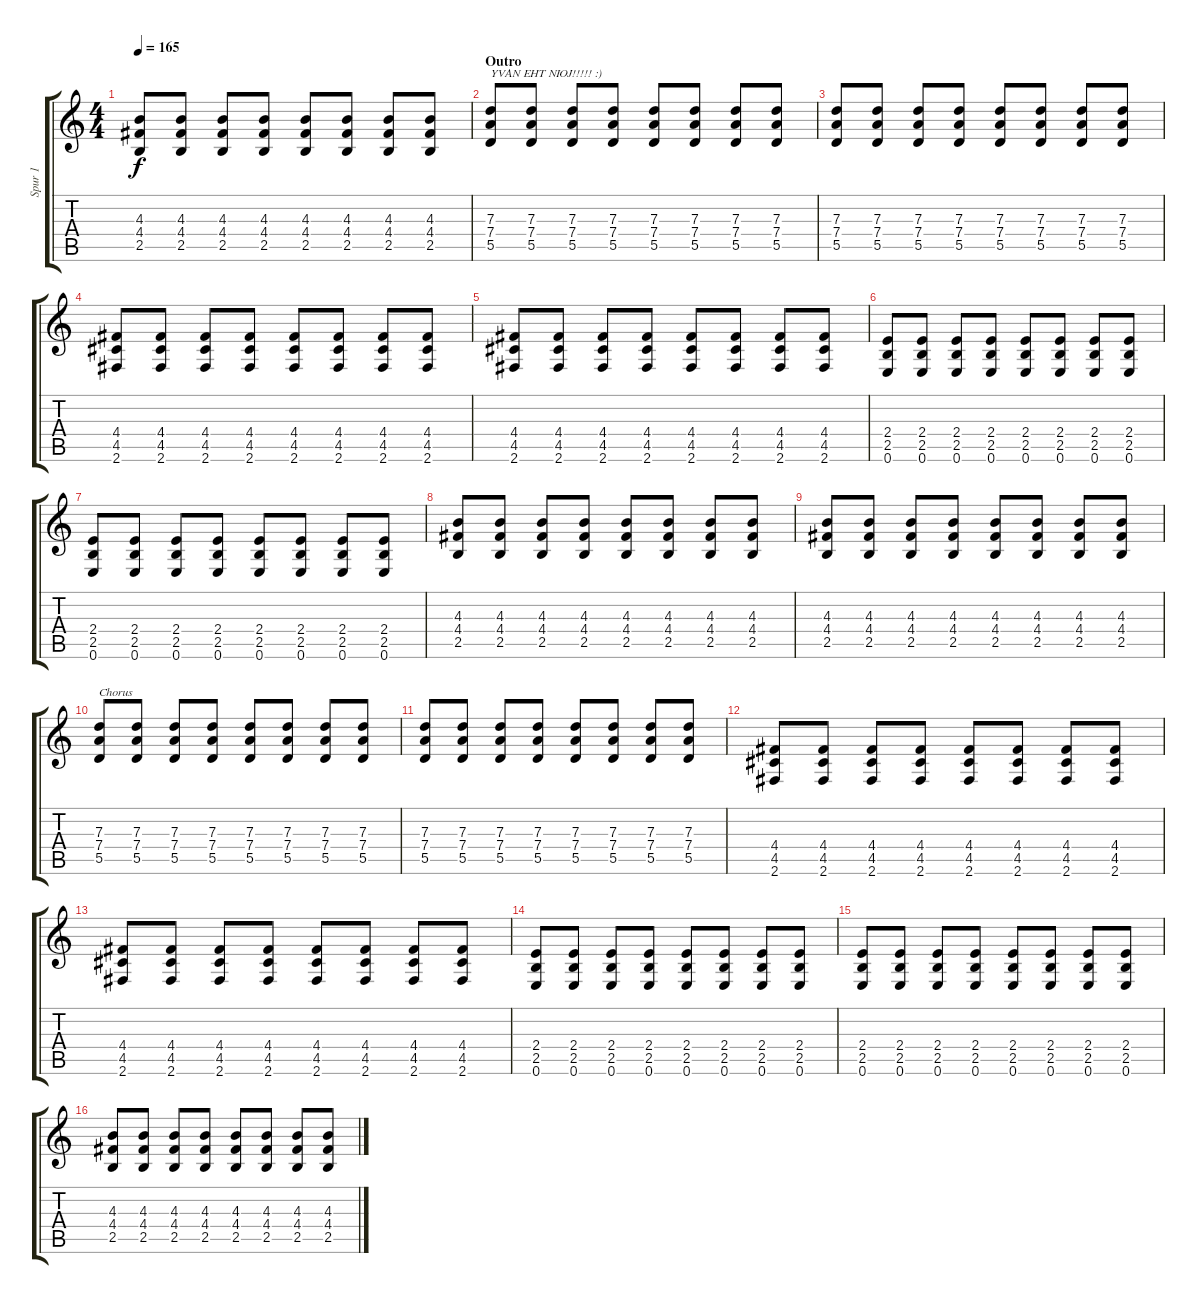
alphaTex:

\track ("Spur 1" "Spur 1") {instrument distortionguitar}
\staff {score tabs}
\tuning (E4 B3 G3 D3 A2 E2) {hide}
\ts (4 4)
\tempo 165
\clef g2
\ks c
(4.3 4.4 2.5).8{dy f} (4.3 4.4 2.5).8 (4.3 4.4 2.5).8 (4.3 4.4 2.5).8 (4.3 4.4 2.5).8 (4.3 4.4 2.5).8 (4.3 4.4 2.5).8 (4.3 4.4 2.5).8 |
\section ("" "Outro")
(7.3 7.4 5.5).8{txt "YVAN EHT NIOJ!!!!! :)"} (7.3 7.4 5.5).8 (7.3 7.4 5.5).8 (7.3 7.4 5.5).8 (7.3 7.4 5.5).8 (7.3 7.4 5.5).8 (7.3 7.4 5.5).8 (7.3 7.4 5.5).8 |
(7.3 7.4 5.5).8 (7.3 7.4 5.5).8 (7.3 7.4 5.5).8 (7.3 7.4 5.5).8 (7.3 7.4 5.5).8 (7.3 7.4 5.5).8 (7.3 7.4 5.5).8 (7.3 7.4 5.5).8 |
(4.4 4.5 2.6).8 (4.4 4.5 2.6).8 (4.4 4.5 2.6).8 (4.4 4.5 2.6).8 (4.4 4.5 2.6).8 (4.4 4.5 2.6).8 (4.4 4.5 2.6).8 (4.4 4.5 2.6).8 |
(4.4 4.5 2.6).8 (4.4 4.5 2.6).8 (4.4 4.5 2.6).8 (4.4 4.5 2.6).8 (4.4 4.5 2.6).8 (4.4 4.5 2.6).8 (4.4 4.5 2.6).8 (4.4 4.5 2.6).8 |
(2.4 2.5 0.6).8 (2.4 2.5 0.6).8 (2.4 2.5 0.6).8 (2.4 2.5 0.6).8 (2.4 2.5 0.6).8 (2.4 2.5 0.6).8 (2.4 2.5 0.6).8 (2.4 2.5 0.6).8 |
(2.4 2.5 0.6).8 (2.4 2.5 0.6).8 (2.4 2.5 0.6).8 (2.4 2.5 0.6).8 (2.4 2.5 0.6).8 (2.4 2.5 0.6).8 (2.4 2.5 0.6).8 (2.4 2.5 0.6).8 |
(4.3 4.4 2.5).8 (4.3 4.4 2.5).8 (4.3 4.4 2.5).8 (4.3 4.4 2.5).8 (4.3 4.4 2.5).8 (4.3 4.4 2.5).8 (4.3 4.4 2.5).8 (4.3 4.4 2.5).8 |
(4.3 4.4 2.5).8 (4.3 4.4 2.5).8 (4.3 4.4 2.5).8 (4.3 4.4 2.5).8 (4.3 4.4 2.5).8 (4.3 4.4 2.5).8 (4.3 4.4 2.5).8 (4.3 4.4 2.5).8 |
(7.3 7.4 5.5).8{txt "Chorus"} (7.3 7.4 5.5).8 (7.3 7.4 5.5).8 (7.3 7.4 5.5).8 (7.3 7.4 5.5).8 (7.3 7.4 5.5).8 (7.3 7.4 5.5).8 (7.3 7.4 5.5).8 |
(7.3 7.4 5.5).8 (7.3 7.4 5.5).8 (7.3 7.4 5.5).8 (7.3 7.4 5.5).8 (7.3 7.4 5.5).8 (7.3 7.4 5.5).8 (7.3 7.4 5.5).8 (7.3 7.4 5.5).8 |
(4.4 4.5 2.6).8 (4.4 4.5 2.6).8 (4.4 4.5 2.6).8 (4.4 4.5 2.6).8 (4.4 4.5 2.6).8 (4.4 4.5 2.6).8 (4.4 4.5 2.6).8 (4.4 4.5 2.6).8 |
(4.4 4.5 2.6).8 (4.4 4.5 2.6).8 (4.4 4.5 2.6).8 (4.4 4.5 2.6).8 (4.4 4.5 2.6).8 (4.4 4.5 2.6).8 (4.4 4.5 2.6).8 (4.4 4.5 2.6).8 |
(2.4 2.5 0.6).8 (2.4 2.5 0.6).8 (2.4 2.5 0.6).8 (2.4 2.5 0.6).8 (2.4 2.5 0.6).8 (2.4 2.5 0.6).8 (2.4 2.5 0.6).8 (2.4 2.5 0.6).8 |
(2.4 2.5 0.6).8 (2.4 2.5 0.6).8 (2.4 2.5 0.6).8 (2.4 2.5 0.6).8 (2.4 2.5 0.6).8 (2.4 2.5 0.6).8 (2.4 2.5 0.6).8 (2.4 2.5 0.6).8 |
(4.3 4.4 2.5).8 (4.3 4.4 2.5).8 (4.3 4.4 2.5).8 (4.3 4.4 2.5).8 (4.3 4.4 2.5).8 (4.3 4.4 2.5).8 (4.3 4.4 2.5).8 (4.3 4.4 2.5).8
